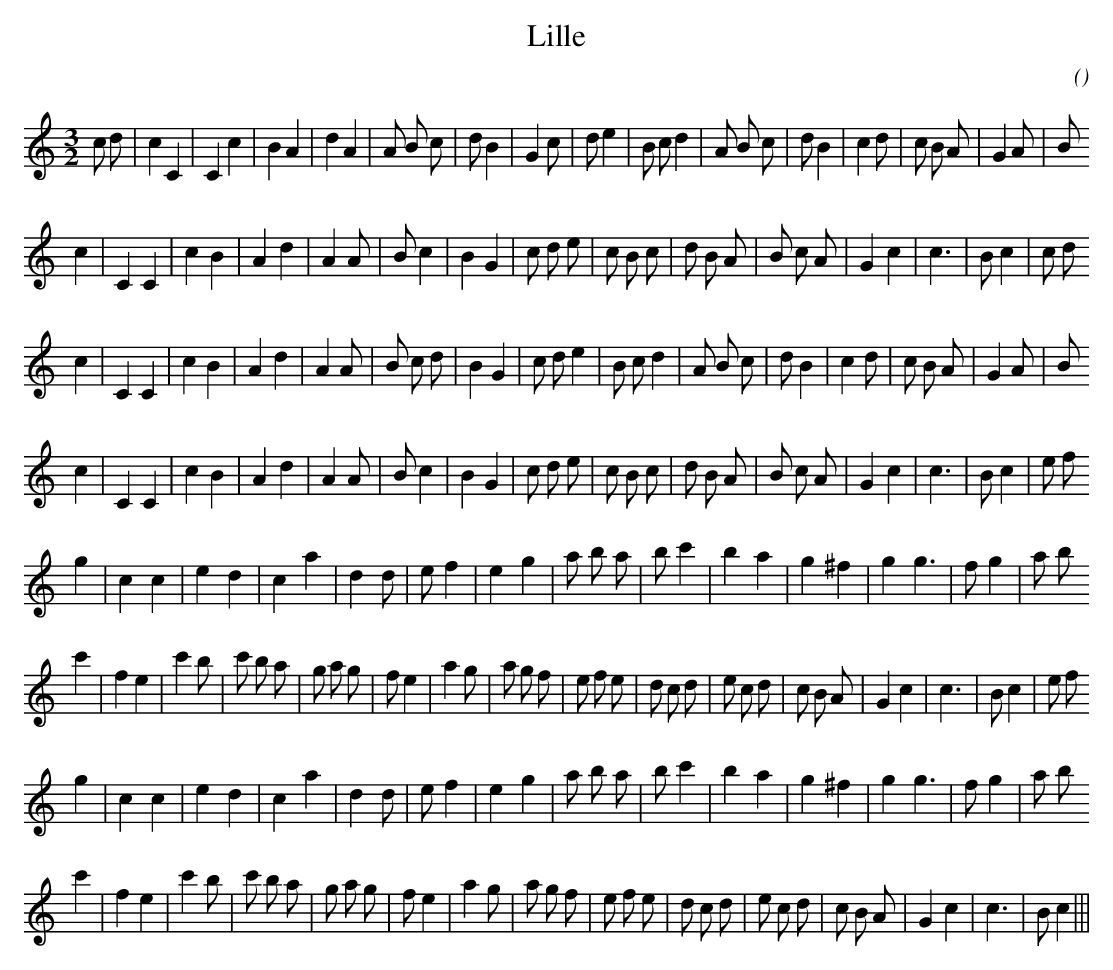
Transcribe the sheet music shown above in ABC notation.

X:1
T: Lille
C:
O:
M:3/2
K:C
K:C
M:3/2
L:1/16
c2 d2 |c4 C4 |C4 c4 |B4 A4 |d4 A4 |A2 B2 c2 |d2 B4 |G4 c2 |d2 e4 |B2 c2 d4 |A2 B2 c2 |d2 B4 |c4 d2 |c2 B2 A2 |G4 A2 |B2
c4 |C4 C4 |c4 B4 |A4 d4 |A4 A2 |B2 c4 |B4 G4 |c2 d2 e2 |c2 B2 c2 |d2 B2 A2 |B2 c2 A2 |G4 c4 |c6 |B2 c4 |c2 d2
c4 |C4 C4 |c4 B4 |A4 d4 |A4 A2 |B2 c2 d2 |B4 G4 |c2 d2 e4 |B2 c2 d4 |A2 B2 c2 |d2 B4 |c4 d2 |c2 B2 A2 |G4 A2 |B2
c4 |C4 C4 |c4 B4 |A4 d4 |A4 A2 |B2 c4 |B4 G4 |c2 d2 e2 |c2 B2 c2 |d2 B2 A2 |B2 c2 A2 |G4 c4 |c6 |B2 c4 |e2 f2
g4 |c4 c4 |e4 d4 |c4 a4 |d4 d2 |e2 f4 |e4 g4 |a2 b2 a2 |b2 c'4 |b4 a4 |g4 ^f4 |g4 g6 |f2 g4 |a2 b2
c'4 |f4 e4 |c'4 b2 |c'2 b2 a2 |g2 a2 g2 |f2 e4 |a4 g2 |a2 g2 f2 |e2 f2 e2 |d2 c2 d2 |e2 c2 d2 |c2 B2 A2 |G4 c4 |c6 |B2 c4 |e2 f2
g4 |c4 c4 |e4 d4 |c4 a4 |d4 d2 |e2 f4 |e4 g4 |a2 b2 a2 |b2 c'4 |b4 a4 |g4 ^f4 |g4 g6 |f2 g4 |a2 b2
c'4 |f4 e4 |c'4 b2 |c'2 b2 a2 |g2 a2 g2 |f2 e4 |a4 g2 |a2 g2 f2 |e2 f2 e2 |d2 c2 d2 |e2 c2 d2 |c2 B2 A2 |G4 c4 |c6 |B2 c4 |||
